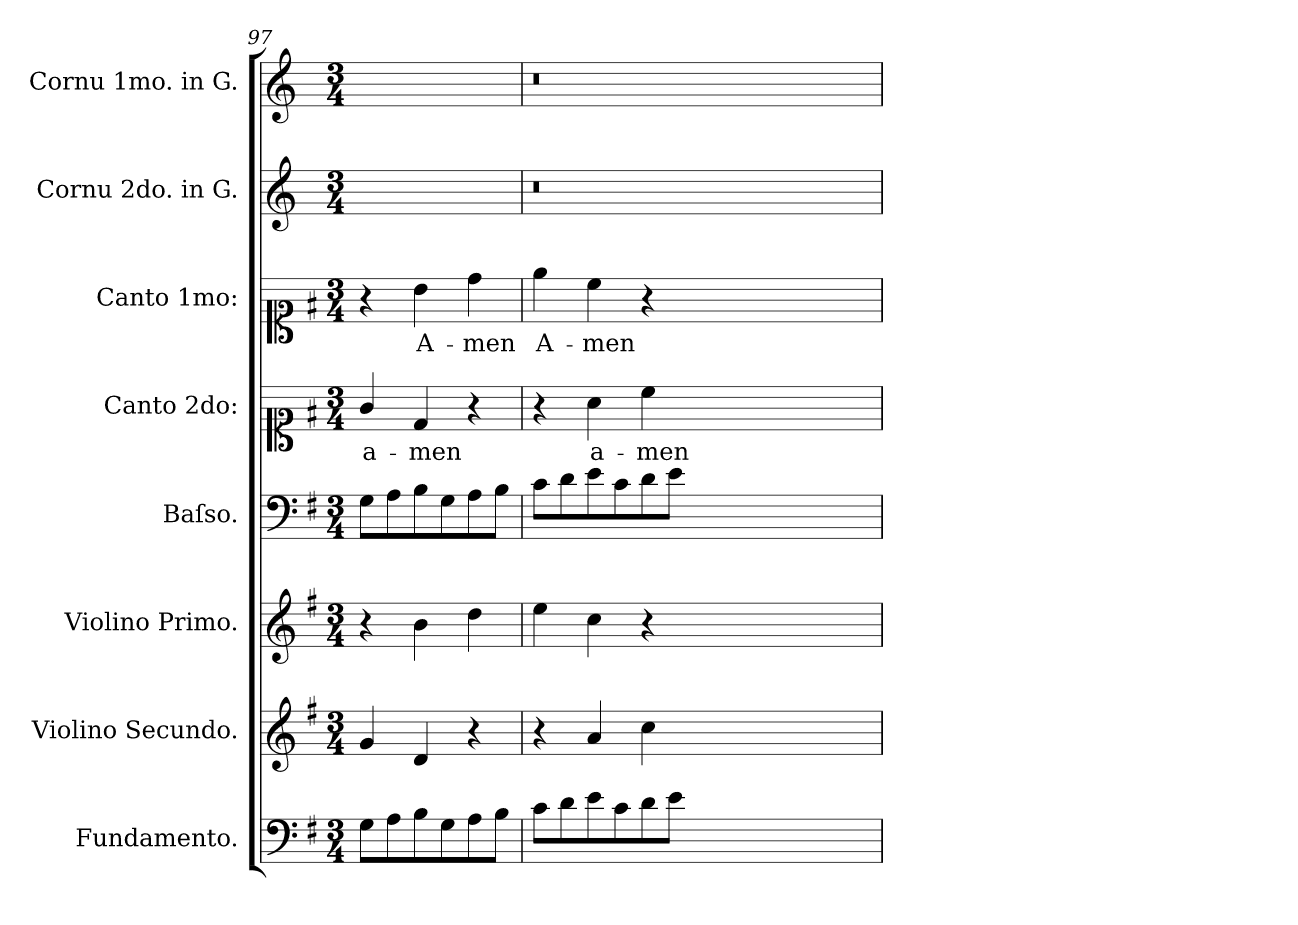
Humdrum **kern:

**kern	**kern	**kern	**kern	**kern	**text	**kern	**text	**kern	**kern
*part8	*part7	*part6	*part5	*part4	*part4	*part3	*part3	*part2	*part1
*staff8	*staff7	*staff6	*staff5	*staff4	*staff4	*staff3	*staff3	*staff2	*staff1
*I"Fundamento.	*I"Violino Secundo.	*I"Violino Primo.	*I"Baſso.	*I"Canto 2do:	*	*I"Canto 1mo:	*	*I"Cornu 2do. in G.	*I"Cornu 1mo. in G.
*	*I'vl 2	*I'vl 1	*I'B	*	*	*	*	*I'cor 2 in G	*I'cor 1 in G
*clefF4	*clefG2	*clefG2	*clefF4	*clefC1	*	*clefC1	*	*clefG2	*clefG2
*	*	*	*	*	*	*	*	*ITrd3c5	*ITrd3c5
*k[f#]	*k[f#]	*k[f#]	*k[f#]	*k[f#]	*	*k[f#]	*	*k[f#]	*k[f#]
*G:	*G:	*G:	*G:	*G:	*	*G:	*	*G:	*G:
*M3/4	*M3/4	*M3/4	*M3/4	*M3/4	*	*M3/4	*	*M3/4	*M3/4
=97	=97	=97	=97	=97	=97	=97	=97	=97	=97
!	!	!	!	!	!LO:LY:i	!	!	!	!
8G\L	4g/	4r	8G\L	4g/	a-	4r	.	2.ryy	2.ryy
8A\	.	.	8A\	.	.	.	.	.	.
!	!	!	!	!	!LO:LY:i	!	!	!	!
8B\	4d/	4b\	8B\	4d/	-men	4b\	A-	.	.
8G\	.	.	8G\	.	.	.	.	.	.
8A\	4r	4dd\	8A\	4r	.	4dd\	-men	.	.
8B\J	.	.	8B\J	.	.	.	.	.	.
=98	=98	=98	=98	=98	=98	=98	=98	=98	=98
!	!	!	!	!	!	!	!LO:LY:i	!	!
8c\L	4r	4ee\	8c\L	4r	.	4ee\	A-	0.r	0.r
8d\	.	.	8d\	.	.	.	.	.	.
!	!	!	!	!	!LO:LY:i	!	!LO:LY:i	!	!
8e\	4a/	4cc\	8e\	4a\	a-	4cc\	-men	.	.
8c\	.	.	8c\	.	.	.	.	.	.
!	!	!	!	!	!LO:LY:i	!	!	!	!
8d\	4cc\	4r	8d\	4cc\	-men	4r	.	.	.
8e\J	.	.	8e\J	.	.	.	.	.	.
0ryy	0ryy	0ryy	0ryy	0ryy	.	0ryy	.	.	.
4ryy	4ryy	4ryy	4ryy	4ryy	.	4ryy	.	.	.
=	=	=	=	=	=	=	=	=	=
*-	*-	*-	*-	*-	*-	*-	*-	*-	*-
